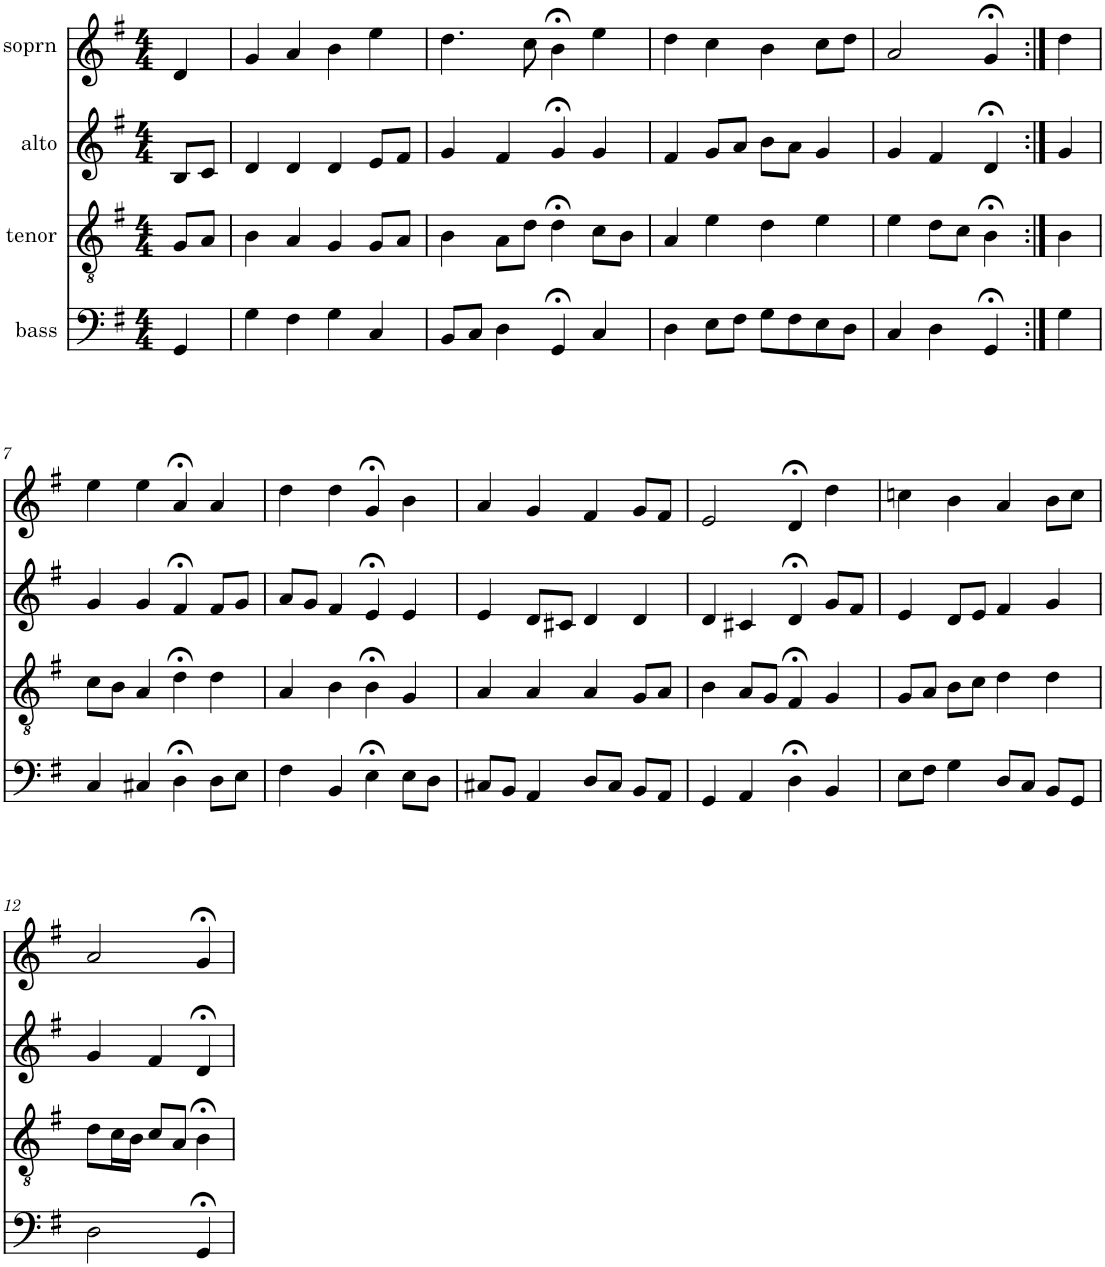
**kern	**kern	**kern	**kern
*part4	*part3	*part2	*part1
*staff4	*staff3	*staff2	*staff1
*I"bass	*I"tenor	*I"alto	*I"soprn
*clefF4	*clefGv2	*clefG2	*clefG2
*k[f#]	*k[f#]	*k[f#]	*k[f#]
*G:	*G:	*G:	*G:
*M4/4	*M4/4	*M4/4	*M4/4
=1	=1	=1	=1
4GG/	8G/L	8B/L	4d/
.	8A/J	8c/J	.
=2	=2	=2	=2
4G\	4B\	4d/	4g/
4F#\	4A/	4d/	4a/
4G\	4G/	4d/	4b\
4C/	8G/L	8e/L	4ee\
.	8A/J	8f#/J	.
=3	=3	=3	=3
8BB/L	4B\	4g/	4.dd\
8C/J	.	.	.
4D\	8A\L	4f#/	.
.	8d\J	.	8cc\
4GG;</	4d;<\	4g;</	4b;<\
4C/	8c\L	4g/	4ee\
.	8B\J	.	.
=4	=4	=4	=4
4D\	4A/	4f#/	4dd\
8E\L	4e\	8g/L	4cc\
8F#\J	.	8a/J	.
8G\L	4d\	8b\L	4b\
8F#\	.	8a\J	.
8E\	4e\	4g/	8cc\L
8D\J	.	.	8dd\J
=5	=5	=5	=5
4C/	4e\	4g/	2a/
4D\	8d\L	4f#/	.
.	8c\J	.	.
4GG;</	4B;<\	4d;</	4g;</
=6:|!	=6:|!	=6:|!	=6:|!
4G\	4B\	4g/	4dd\
!!LO:LB:g=z
=7	=7	=7	=7
4C/	8c\L	4g/	4ee\
.	8B\J	.	.
4C#X/	4A/	4g/	4ee\
4D;<\	4d;<\	4f#;</	4a;</
8D\L	4d\	8f#/L	4a/
8E\J	.	8g/J	.
=8	=8	=8	=8
4F#\	4A/	8a/L	4dd\
.	.	8g/J	.
4BB/	4B\	4f#/	4dd\
4E;<\	4B;<\	4e;</	4g;</
8E\L	4G/	4e/	4b\
8D\J	.	.	.
=9	=9	=9	=9
8C#X/L	4A/	4e/	4a/
8BB/J	.	.	.
4AA/	4A/	8d/L	4g/
.	.	8c#X/J	.
8D/L	4A/	4d/	4f#/
8C#/J	.	.	.
8BB/L	8G/L	4d/	8g/L
8AA/J	8A/J	.	8f#/J
=10	=10	=10	=10
4GG/	4B\	4d/	2e/
4AA/	8A/L	4c#X/	.
.	8G/J	.	.
4D;<\	4F#;</	4d;</	4d;</
4BB/	4G/	8g/L	4dd\
.	.	8f#/J	.
=11	=11	=11	=11
8E\L	8G/L	4e/	4ccn\
8F#\J	8A/J	.	.
4G\	8B\L	8d/L	4b\
.	8c\J	8e/J	.
8D/L	4d\	4f#/	4a/
8C/J	.	.	.
8BB/L	4d\	4g/	8b\L
8GG/J	.	.	8cc\J
!!LO:LB:g=z
=12	=12	=12	=12
2D\	8d\L	4g/	2a/
.	16c\L	.	.
.	16B\JJ	.	.
.	8c/L	4f#/	.
.	8A/J	.	.
4GG;</	4B;<\	4d;</	4g;</
=	=	=	=
*-	*-	*-	*-
